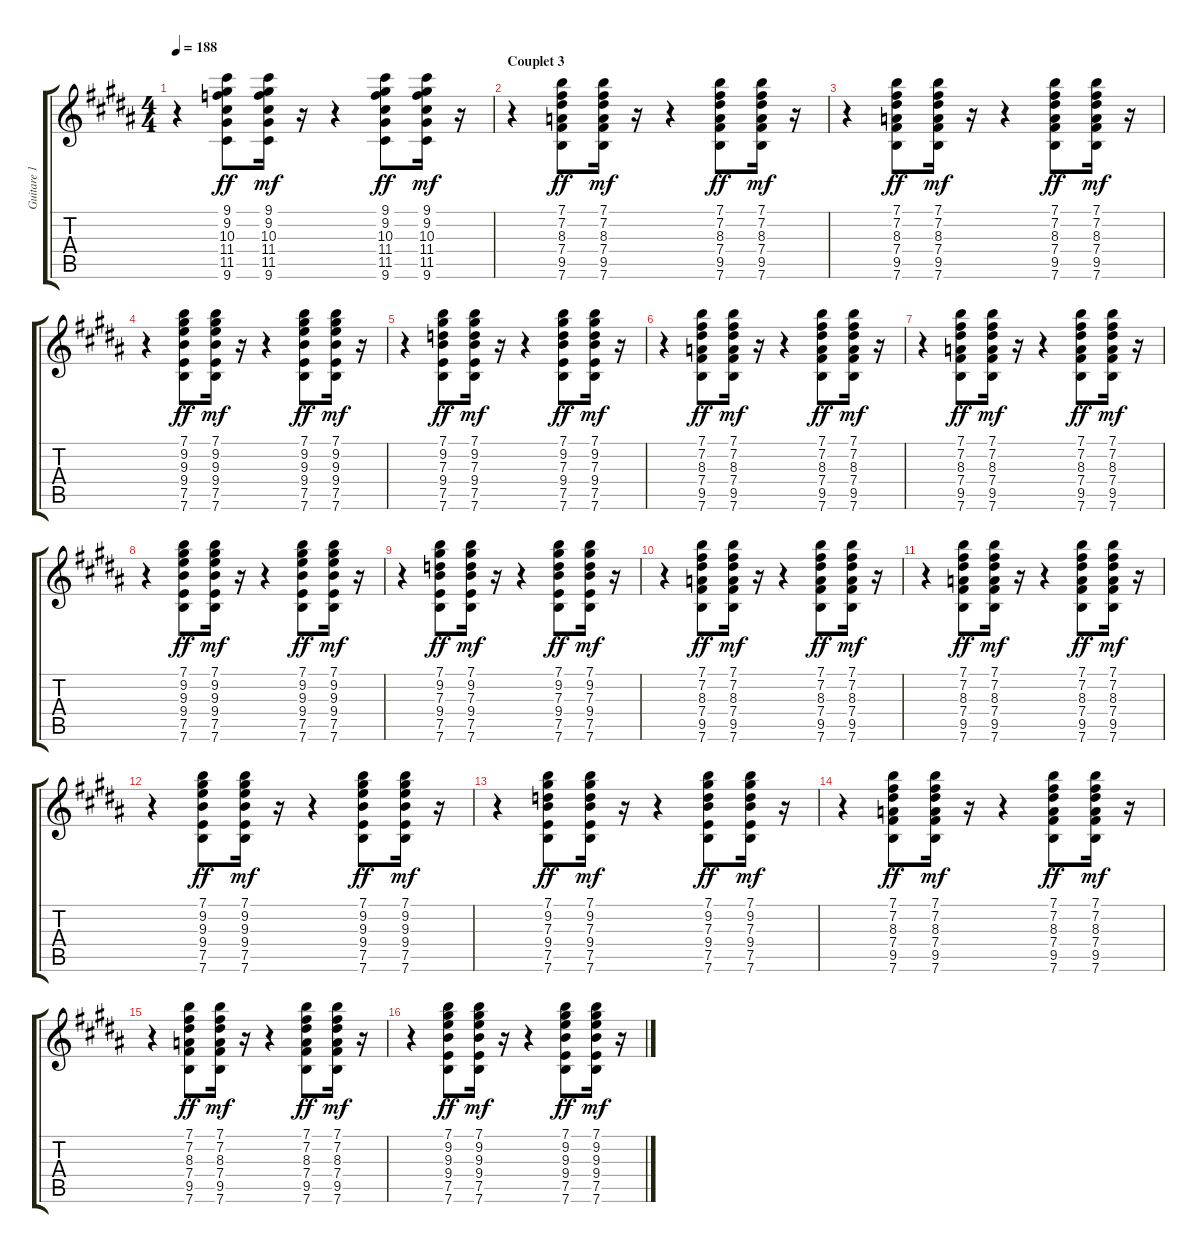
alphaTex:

\track ("Guitare 1" "Guitare 1") {instrument electricguitarmuted}
\staff {score tabs}
\tuning (E4 B3 G3 D3 A2 E2) {hide}
\ts (4 4)
\tempo 188
\clef g2
\ks b
r.4{dy mf} (9.1 9.2 10.3 11.4 11.5 9.6).8{dy ff} (9.1 9.2 10.3 11.4 11.5 9.6).16{dy mf} r.16 r.4 (9.1 9.2 10.3 11.4 11.5 9.6).8{dy ff} (9.1 9.2 10.3 11.4 11.5 9.6).16{dy mf} r.16 |
\section ("" "Couplet 3")
r.4 (7.1 7.2 8.3 7.4 9.5 7.6).8{dy ff} (7.1 7.2 8.3 7.4 9.5 7.6).16{dy mf} r.16 r.4 (7.1 7.2 8.3 7.4 9.5 7.6).8{dy ff} (7.1 7.2 8.3 7.4 9.5 7.6).16{dy mf} r.16 |
r.4 (7.1 7.2 8.3 7.4 9.5 7.6).8{dy ff} (7.1 7.2 8.3 7.4 9.5 7.6).16{dy mf} r.16 r.4 (7.1 7.2 8.3 7.4 9.5 7.6).8{dy ff} (7.1 7.2 8.3 7.4 9.5 7.6).16{dy mf} r.16 |
r.4 (7.1 9.2 9.3 9.4 7.5 7.6).8{dy ff} (7.1 9.2 9.3 9.4 7.5 7.6).16{dy mf} r.16 r.4 (7.1 9.2 9.3 9.4 7.5 7.6).8{dy ff} (7.1 9.2 9.3 9.4 7.5 7.6).16{dy mf} r.16 |
r.4 (7.1 9.2 7.3 9.4 7.5 7.6).8{dy ff} (7.1 9.2 7.3 9.4 7.5 7.6).16{dy mf} r.16 r.4 (7.1 9.2 7.3 9.4 7.5 7.6).8{dy ff} (7.1 9.2 7.3 9.4 7.5 7.6).16{dy mf} r.16 |
r.4 (7.1 7.2 8.3 7.4 9.5 7.6).8{dy ff} (7.1 7.2 8.3 7.4 9.5 7.6).16{dy mf} r.16 r.4 (7.1 7.2 8.3 7.4 9.5 7.6).8{dy ff} (7.1 7.2 8.3 7.4 9.5 7.6).16{dy mf} r.16 |
r.4 (7.1 7.2 8.3 7.4 9.5 7.6).8{dy ff} (7.1 7.2 8.3 7.4 9.5 7.6).16{dy mf} r.16 r.4 (7.1 7.2 8.3 7.4 9.5 7.6).8{dy ff} (7.1 7.2 8.3 7.4 9.5 7.6).16{dy mf} r.16 |
r.4 (7.1 9.2 9.3 9.4 7.5 7.6).8{dy ff} (7.1 9.2 9.3 9.4 7.5 7.6).16{dy mf} r.16 r.4 (7.1 9.2 9.3 9.4 7.5 7.6).8{dy ff} (7.1 9.2 9.3 9.4 7.5 7.6).16{dy mf} r.16 |
r.4 (7.1 9.2 7.3 9.4 7.5 7.6).8{dy ff} (7.1 9.2 7.3 9.4 7.5 7.6).16{dy mf} r.16 r.4 (7.1 9.2 7.3 9.4 7.5 7.6).8{dy ff} (7.1 9.2 7.3 9.4 7.5 7.6).16{dy mf} r.16 |
r.4 (7.1 7.2 8.3 7.4 9.5 7.6).8{dy ff} (7.1 7.2 8.3 7.4 9.5 7.6).16{dy mf} r.16 r.4 (7.1 7.2 8.3 7.4 9.5 7.6).8{dy ff} (7.1 7.2 8.3 7.4 9.5 7.6).16{dy mf} r.16 |
r.4 (7.1 7.2 8.3 7.4 9.5 7.6).8{dy ff} (7.1 7.2 8.3 7.4 9.5 7.6).16{dy mf} r.16 r.4 (7.1 7.2 8.3 7.4 9.5 7.6).8{dy ff} (7.1 7.2 8.3 7.4 9.5 7.6).16{dy mf} r.16 |
r.4 (7.1 9.2 9.3 9.4 7.5 7.6).8{dy ff} (7.1 9.2 9.3 9.4 7.5 7.6).16{dy mf} r.16 r.4 (7.1 9.2 9.3 9.4 7.5 7.6).8{dy ff} (7.1 9.2 9.3 9.4 7.5 7.6).16{dy mf} r.16 |
r.4 (7.1 9.2 7.3 9.4 7.5 7.6).8{dy ff} (7.1 9.2 7.3 9.4 7.5 7.6).16{dy mf} r.16 r.4 (7.1 9.2 7.3 9.4 7.5 7.6).8{dy ff} (7.1 9.2 7.3 9.4 7.5 7.6).16{dy mf} r.16 |
r.4 (7.1 7.2 8.3 7.4 9.5 7.6).8{dy ff} (7.1 7.2 8.3 7.4 9.5 7.6).16{dy mf} r.16 r.4 (7.1 7.2 8.3 7.4 9.5 7.6).8{dy ff} (7.1 7.2 8.3 7.4 9.5 7.6).16{dy mf} r.16 |
r.4 (7.1 7.2 8.3 7.4 9.5 7.6).8{dy ff} (7.1 7.2 8.3 7.4 9.5 7.6).16{dy mf} r.16 r.4 (7.1 7.2 8.3 7.4 9.5 7.6).8{dy ff} (7.1 7.2 8.3 7.4 9.5 7.6).16{dy mf} r.16 |
r.4 (7.1 9.2 9.3 9.4 7.5 7.6).8{dy ff} (7.1 9.2 9.3 9.4 7.5 7.6).16{dy mf} r.16 r.4 (7.1 9.2 9.3 9.4 7.5 7.6).8{dy ff} (7.1 9.2 9.3 9.4 7.5 7.6).16{dy mf} r.16
